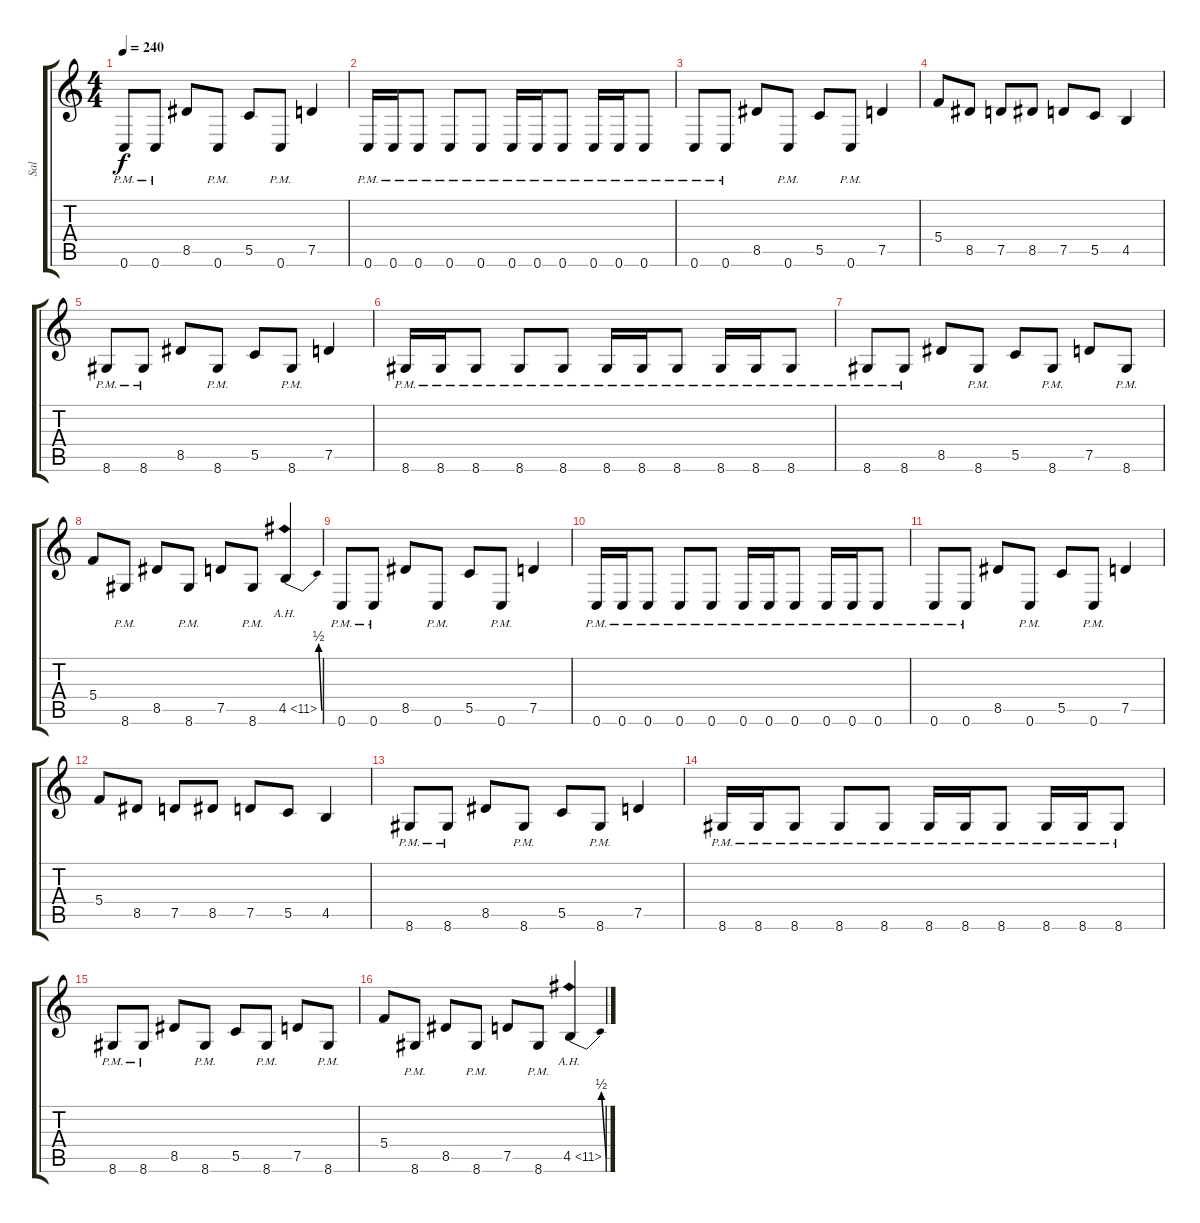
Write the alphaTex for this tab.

\track ("Sal" "Sal") {instrument distortionguitar}
\staff {score tabs}
\tuning (D4 A3 F3 C3 G2 C2) {hide}
\ts (4 4)
\tempo 240
\clef g2
\ks c
0.6{pm}.8{dy f} 0.6{pm}.8 8.5.8 0.6{pm}.8 5.5.8 0.6{pm}.8 7.5.4 |
0.6{pm}.16 0.6{pm}.16 0.6{pm}.8 0.6{pm}.8 0.6{pm}.8 0.6{pm}.16 0.6{pm}.16 0.6{pm}.8 0.6{pm}.16 0.6{pm}.16 0.6{pm}.8 |
0.6{pm}.8 0.6{pm}.8 8.5.8 0.6{pm}.8 5.5.8 0.6{pm}.8 7.5.4 |
5.4.8 8.5.8 7.5.8 8.5.8 7.5.8 5.5.8 4.5.4 |
8.6{pm}.8 8.6{pm}.8 8.5.8 8.6{pm}.8 5.5.8 8.6{pm}.8 7.5.4 |
8.6{pm}.16 8.6{pm}.16 8.6{pm}.8 8.6{pm}.8 8.6{pm}.8 8.6{pm}.16 8.6{pm}.16 8.6{pm}.8 8.6{pm}.16 8.6{pm}.16 8.6{pm}.8 |
8.6{pm}.8 8.6{pm}.8 8.5.8 8.6{pm}.8 5.5.8 8.6{pm}.8 7.5.8 8.6{pm}.8 |
5.4.8 8.6{pm}.8 8.5.8 8.6{pm}.8 7.5.8 8.6{pm}.8 4.5{be (bend 0 0 60 2) ah 7}.4 |
0.6{pm}.8 0.6{pm}.8 8.5.8 0.6{pm}.8 5.5.8 0.6{pm}.8 7.5.4 |
0.6{pm}.16 0.6{pm}.16 0.6{pm}.8 0.6{pm}.8 0.6{pm}.8 0.6{pm}.16 0.6{pm}.16 0.6{pm}.8 0.6{pm}.16 0.6{pm}.16 0.6{pm}.8 |
0.6{pm}.8 0.6{pm}.8 8.5.8 0.6{pm}.8 5.5.8 0.6{pm}.8 7.5.4 |
5.4.8 8.5.8 7.5.8 8.5.8 7.5.8 5.5.8 4.5.4 |
8.6{pm}.8 8.6{pm}.8 8.5.8 8.6{pm}.8 5.5.8 8.6{pm}.8 7.5.4 |
8.6{pm}.16 8.6{pm}.16 8.6{pm}.8 8.6{pm}.8 8.6{pm}.8 8.6{pm}.16 8.6{pm}.16 8.6{pm}.8 8.6{pm}.16 8.6{pm}.16 8.6{pm}.8 |
8.6{pm}.8 8.6{pm}.8 8.5.8 8.6{pm}.8 5.5.8 8.6{pm}.8 7.5.8 8.6{pm}.8 |
5.4.8 8.6{pm}.8 8.5.8 8.6{pm}.8 7.5.8 8.6{pm}.8 4.5{be (bend 0 0 60 2) ah 7}.4
